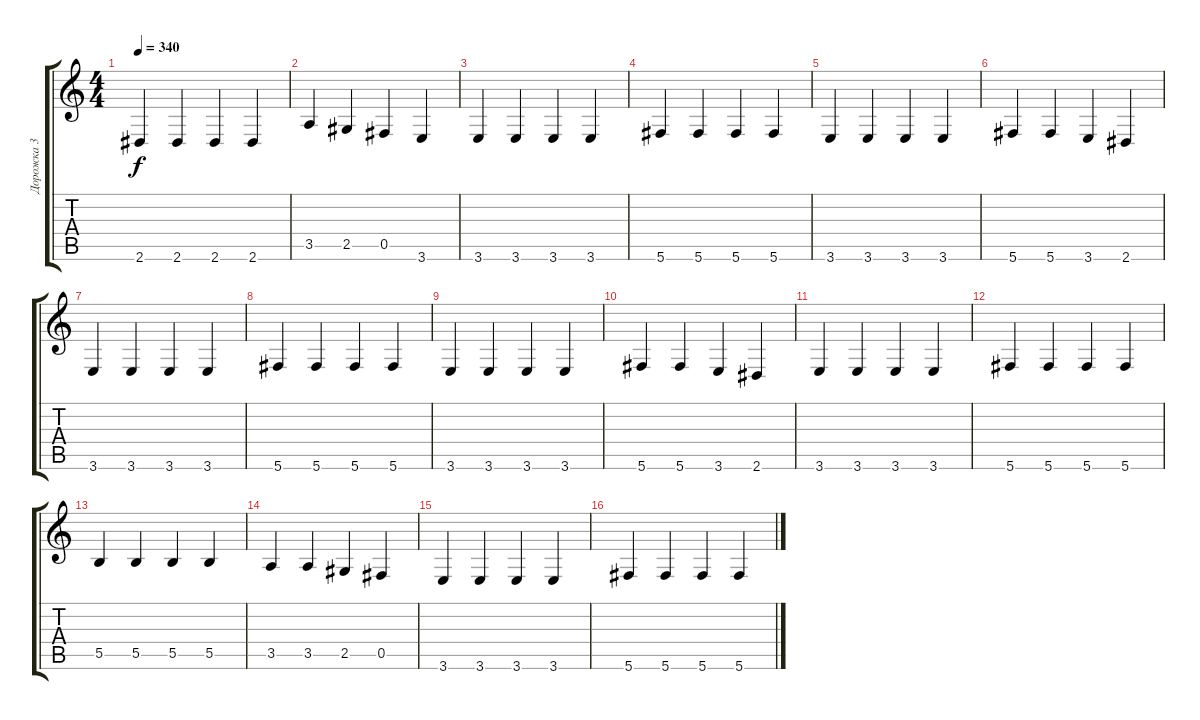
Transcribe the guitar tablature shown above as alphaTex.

\track ("Дорожка 3" "Дорожка 3") {instrument electricbassfinger}
\staff {score tabs}
\tuning (Db4 Ab3 E3 B2 Gb2 Db2) {hide}
\ts (4 4)
\tempo 340
\clef g2
\ks c
2.6.4{dy f} 2.6.4 2.6.4 2.6.4 |
3.5.4 2.5.4 0.5.4 3.6.4 |
3.6.4 3.6.4 3.6.4 3.6.4 |
5.6.4 5.6.4 5.6.4 5.6.4 |
3.6.4 3.6.4 3.6.4 3.6.4 |
5.6.4 5.6.4 3.6.4 2.6.4 |
3.6.4 3.6.4 3.6.4 3.6.4 |
5.6.4 5.6.4 5.6.4 5.6.4 |
3.6.4 3.6.4 3.6.4 3.6.4 |
5.6.4 5.6.4 3.6.4 2.6.4 |
3.6.4 3.6.4 3.6.4 3.6.4 |
5.6.4 5.6.4 5.6.4 5.6.4 |
5.5.4 5.5.4 5.5.4 5.5.4 |
3.5.4 3.5.4 2.5.4 0.5.4 |
3.6.4 3.6.4 3.6.4 3.6.4 |
5.6.4 5.6.4 5.6.4 5.6.4
